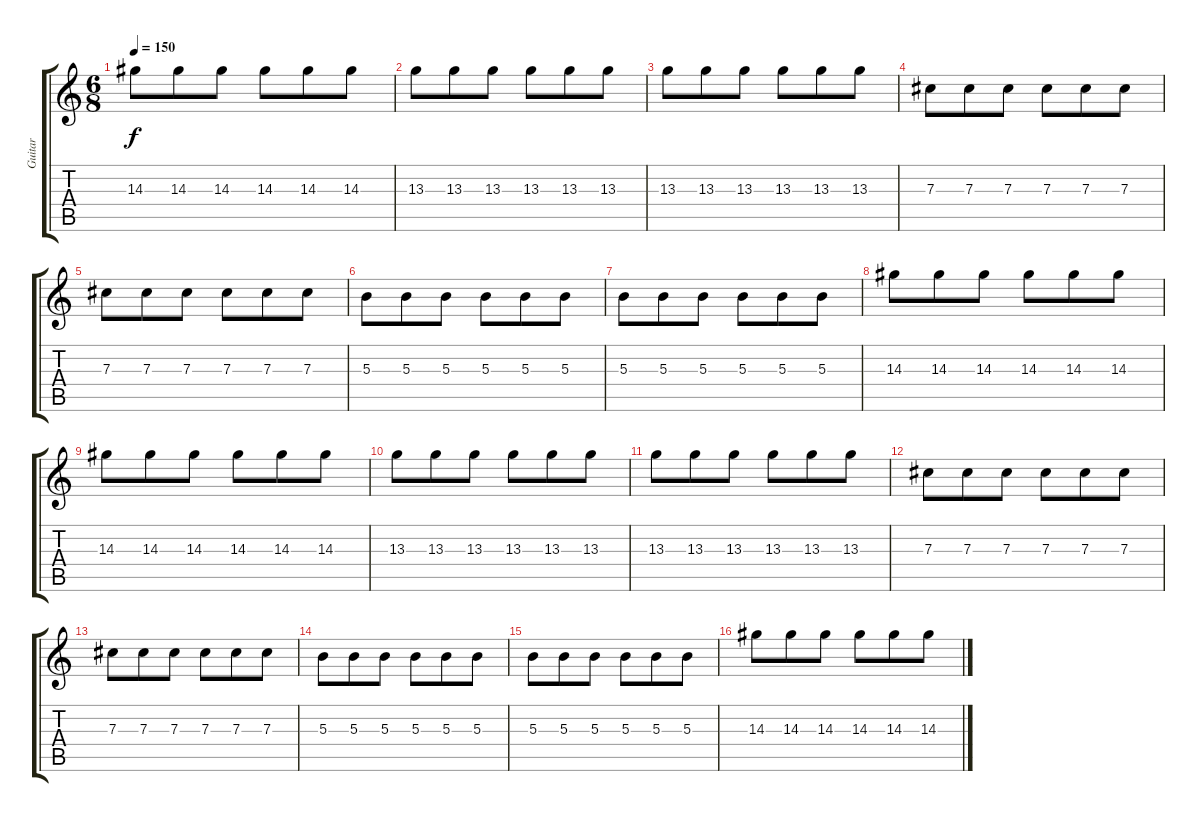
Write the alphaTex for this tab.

\track ("Guitar" "Guitar") {instrument distortionguitar}
\staff {score tabs}
\tuning (Eb4 Bb3 Gb3 Db3 Ab2 Eb2) {hide}
\ts (6 8)
\tempo 150
\clef g2
\ks c
14.3.8{dy f} 14.3.8 14.3.8 14.3.8 14.3.8 14.3.8 |
13.3.8 13.3.8 13.3.8 13.3.8 13.3.8 13.3.8 |
13.3.8 13.3.8 13.3.8 13.3.8 13.3.8 13.3.8 |
7.3.8 7.3.8 7.3.8 7.3.8 7.3.8 7.3.8 |
7.3.8 7.3.8 7.3.8 7.3.8 7.3.8 7.3.8 |
5.3.8 5.3.8 5.3.8 5.3.8 5.3.8 5.3.8 |
5.3.8 5.3.8 5.3.8 5.3.8 5.3.8 5.3.8 |
14.3.8 14.3.8 14.3.8 14.3.8 14.3.8 14.3.8 |
14.3.8 14.3.8 14.3.8 14.3.8 14.3.8 14.3.8 |
13.3.8 13.3.8 13.3.8 13.3.8 13.3.8 13.3.8 |
13.3.8 13.3.8 13.3.8 13.3.8 13.3.8 13.3.8 |
7.3.8 7.3.8 7.3.8 7.3.8 7.3.8 7.3.8 |
7.3.8 7.3.8 7.3.8 7.3.8 7.3.8 7.3.8 |
5.3.8 5.3.8 5.3.8 5.3.8 5.3.8 5.3.8 |
5.3.8 5.3.8 5.3.8 5.3.8 5.3.8 5.3.8 |
14.3.8 14.3.8 14.3.8 14.3.8 14.3.8 14.3.8
